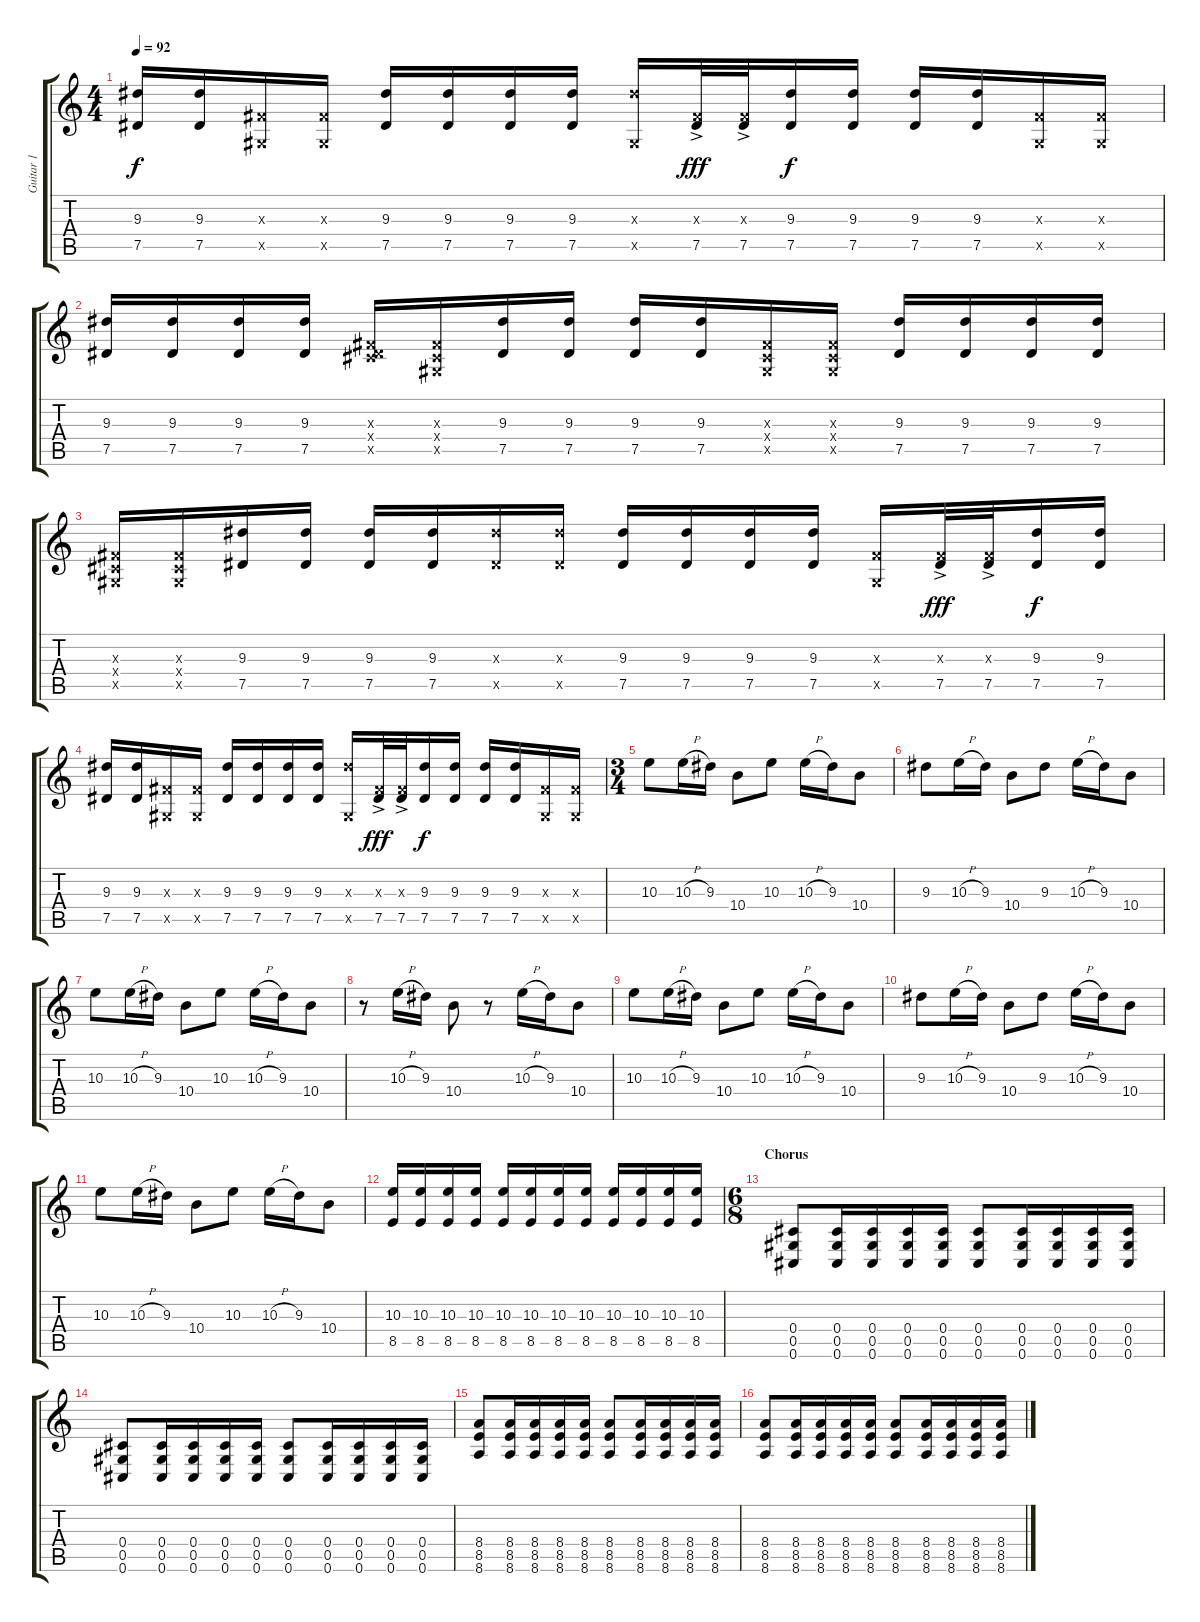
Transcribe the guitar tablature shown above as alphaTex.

\track ("Guitar 1" "Guitar 1") {instrument distortionguitar}
\staff {score tabs}
\tuning (Eb4 Bb3 Gb3 Db3 Ab2 Db2) {hide}
\ts (4 4)
\tempo 92
\clef g2
\ks c
(9.3 7.5).16{dy f} (9.3 7.5).16 (0.3{x} 0.5{x}).16 (0.3{x} 0.5{x}).16 (9.3 7.5).16 (9.3 7.5).16 (9.3 7.5).16 (9.3 7.5).16 (9.3{x} 0.5{x}).16 (0.3{ac x} 7.5{ac}).32{dy fff} (0.3{ac x} 7.5{ac}).32 (9.3 7.5).16{dy f} (9.3 7.5).16 (9.3 7.5).16 (9.3 7.5).16 (0.3{x} 0.5{x}).16 (0.3{x} 0.5{x}).16 |
(9.3 7.5).16 (9.3 7.5).16 (9.3 7.5).16 (9.3 7.5).16 (0.3{x} 0.4{x} 7.5{x}).16 (0.3{x} 0.4{x} 0.5{x}).16 (9.3 7.5).16 (9.3 7.5).16 (9.3 7.5).16 (9.3 7.5).16 (0.3{x} 0.4{x} 0.5{x}).16 (0.3{x} 0.4{x} 0.5{x}).16 (9.3 7.5).16 (9.3 7.5).16 (9.3 7.5).16 (9.3 7.5).16 |
(0.3{x} 0.4{x} 0.5{x}).16 (0.3{x} 0.4{x} 0.5{x}).16 (9.3 7.5).16 (9.3 7.5).16 (9.3 7.5).16 (9.3 7.5).16 (9.3{x} 7.5{x}).16 (9.3{x} 7.5{x}).16 (9.3 7.5).16 (9.3 7.5).16 (9.3 7.5).16 (9.3 7.5).16 (0.3{x} 0.5{x}).16 (0.3{ac x} 7.5{ac}).32{dy fff} (0.3{ac x} 7.5{ac}).32 (9.3 7.5).16{dy f} (9.3 7.5).16 |
(9.3 7.5).16 (9.3 7.5).16 (0.3{x} 0.5{x}).16 (0.3{x} 0.5{x}).16 (9.3 7.5).16 (9.3 7.5).16 (9.3 7.5).16 (9.3 7.5).16 (9.3{x} 0.5{x}).16 (0.3{ac x} 7.5{ac}).32{dy fff} (0.3{ac x} 7.5{ac}).32 (9.3 7.5).16{dy f} (9.3 7.5).16 (9.3 7.5).16 (9.3 7.5).16 (0.3{x} 0.5{x}).16 (0.3{x} 0.5{x}).16 |
\ts (3 4)
10.3.8 10.3{h}.16 9.3.16 10.4.8 10.3.8 10.3{h}.16 9.3.16 10.4.8 |
9.3.8 10.3{h}.16 9.3.16 10.4.8 9.3.8 10.3{h}.16 9.3.16 10.4.8 |
10.3.8 10.3{h}.16 9.3.16 10.4.8 10.3.8 10.3{h}.16 9.3.16 10.4.8 |
r.8 10.3{h}.16 9.3.16 10.4.8 r.8 10.3{h}.16 9.3.16 10.4.8 |
10.3.8 10.3{h}.16 9.3.16 10.4.8 10.3.8 10.3{h}.16 9.3.16 10.4.8 |
9.3.8 10.3{h}.16 9.3.16 10.4.8 9.3.8 10.3{h}.16 9.3.16 10.4.8 |
10.3.8 10.3{h}.16 9.3.16 10.4.8 10.3.8 10.3{h}.16 9.3.16 10.4.8 |
(10.3 8.5).16 (10.3 8.5).16 (10.3 8.5).16 (10.3 8.5).16 (10.3 8.5).16 (10.3 8.5).16 (10.3 8.5).16 (10.3 8.5).16 (10.3 8.5).16 (10.3 8.5).16 (10.3 8.5).16 (10.3 8.5).16 |
\ts (6 8)
\section ("" "Chorus")
(0.4 0.5 0.6).8 (0.4 0.5 0.6).16 (0.4 0.5 0.6).16 (0.4 0.5 0.6).16 (0.4 0.5 0.6).16 (0.4 0.5 0.6).8 (0.4 0.5 0.6).16 (0.4 0.5 0.6).16 (0.4 0.5 0.6).16 (0.4 0.5 0.6).16 |
(0.4 0.5 0.6).8 (0.4 0.5 0.6).16 (0.4 0.5 0.6).16 (0.4 0.5 0.6).16 (0.4 0.5 0.6).16 (0.4 0.5 0.6).8 (0.4 0.5 0.6).16 (0.4 0.5 0.6).16 (0.4 0.5 0.6).16 (0.4 0.5 0.6).16 |
(8.4 8.5 8.6).8 (8.4 8.5 8.6).16 (8.4 8.5 8.6).16 (8.4 8.5 8.6).16 (8.4 8.5 8.6).16 (8.4 8.5 8.6).8 (8.4 8.5 8.6).16 (8.4 8.5 8.6).16 (8.4 8.5 8.6).16 (8.4 8.5 8.6).16 |
(8.4 8.5 8.6).8 (8.4 8.5 8.6).16 (8.4 8.5 8.6).16 (8.4 8.5 8.6).16 (8.4 8.5 8.6).16 (8.4 8.5 8.6).8 (8.4 8.5 8.6).16 (8.4 8.5 8.6).16 (8.4 8.5 8.6).16 (8.4 8.5 8.6).16
